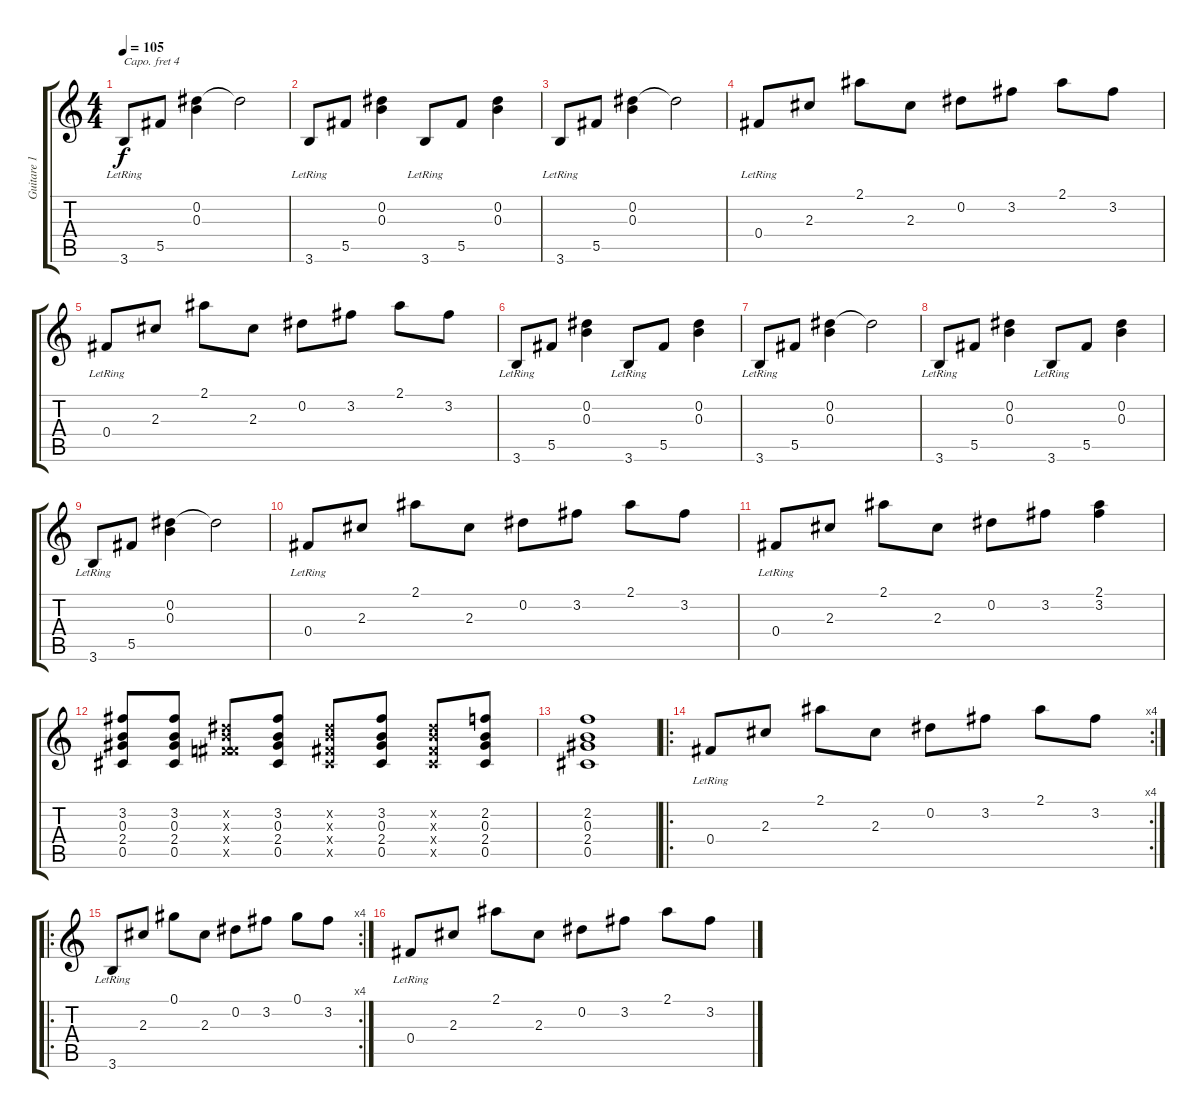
\track ("Guitare 1" "Guitare 1") {instrument electricguitarjazz}
\staff {score tabs}
\capo 4
\tuning (E4 B3 G3 D3 A2 E2) {hide}
\ts (4 4)
\tempo 105
\clef g2
\ks c
3.6{lr}.8{dy f} 5.5.8 (0.2 0.3).4 0.2{t}.2 |
3.6{lr}.8 5.5.8 (0.2 0.3).4 3.6{lr}.8 5.5.8 (0.2 0.3).4 |
3.6{lr}.8 5.5.8 (0.2 0.3).4 0.2{t}.2 |
0.4{lr}.8 2.3.8 2.1.8 2.3.8 0.2.8 3.2.8 2.1.8 3.2.8 |
0.4{lr}.8 2.3.8 2.1.8 2.3.8 0.2.8 3.2.8 2.1.8 3.2.8 |
3.6{lr}.8 5.5.8 (0.2 0.3).4 3.6{lr}.8 5.5.8 (0.2 0.3).4 |
3.6{lr}.8 5.5.8 (0.2 0.3).4 0.2{t}.2 |
3.6{lr}.8 5.5.8 (0.2 0.3).4 3.6{lr}.8 5.5.8 (0.2 0.3).4 |
3.6{lr}.8 5.5.8 (0.2 0.3).4 0.2{t}.2 |
0.4{lr}.8 2.3.8 2.1.8 2.3.8 0.2.8 3.2.8 2.1.8 3.2.8 |
0.4{lr}.8 2.3.8 2.1.8 2.3.8 0.2.8 3.2.8 (2.1 3.2).4 |
(3.2 0.3 2.4 0.5).8 (3.2 0.3 2.4 0.5).8 (0.2{x} 0.3{x} 0.4{x} 4.5{x}).8 (3.2 0.3 2.4 0.5).8 (0.2{x} 0.3{x} 0.4{x} 0.5{x}).8 (3.2 0.3 2.4 0.5).8 (0.2{x} 0.3{x} 0.4{x} 0.5{x}).8 (2.2 0.3 2.4 0.5).8 |
(2.2 0.3 2.4 0.5).1 |
\ro
\rc 4
0.4{lr}.8 2.3.8 2.1.8 2.3.8 0.2.8 3.2.8 2.1.8 3.2.8 |
\ro
\rc 4
3.6{lr}.8 2.3.8 0.1.8 2.3.8 0.2.8 3.2.8 0.1.8 3.2.8 |
0.4{lr}.8 2.3.8 2.1.8 2.3.8 0.2.8 3.2.8 2.1.8 3.2.8
